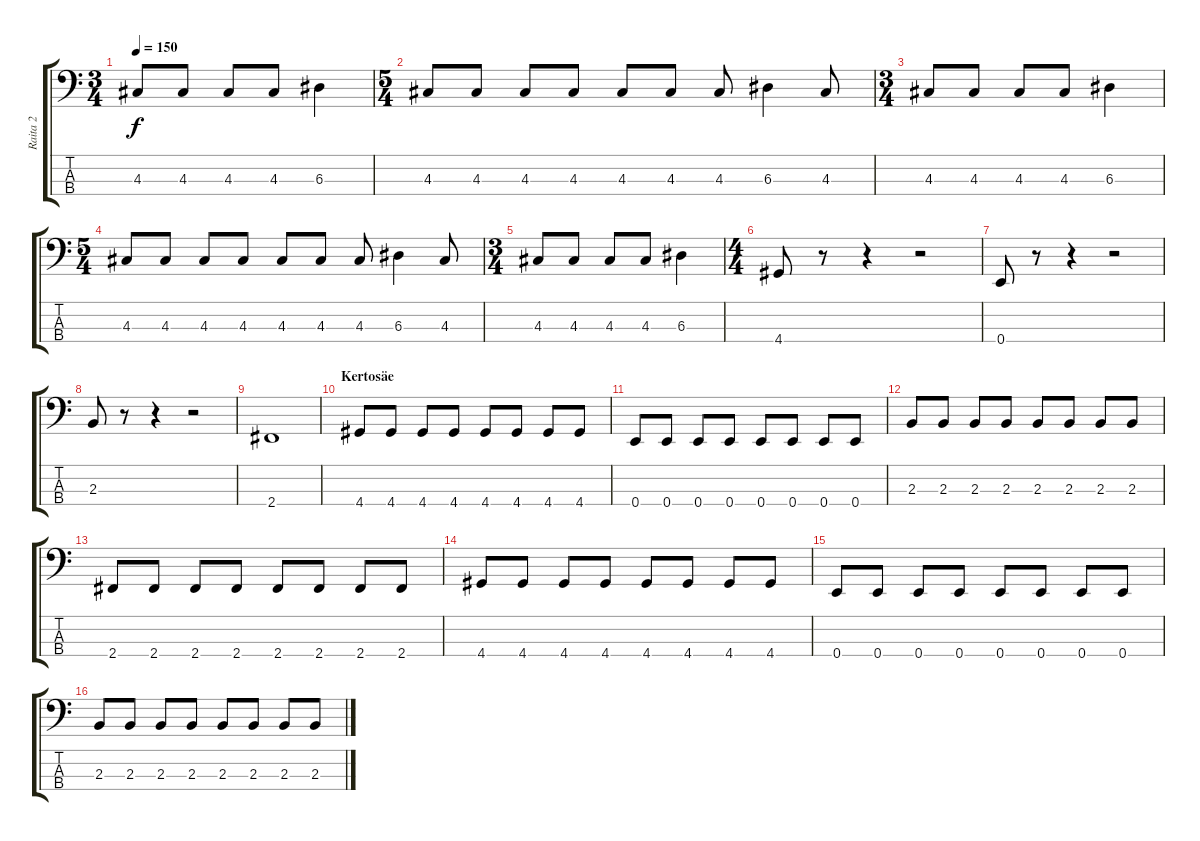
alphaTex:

\track ("Raita 2" "Raita 2") {instrument fretlessbass}
\staff {score tabs}
\tuning (G2 D2 A1 E1) {hide}
\ts (3 4)
\tempo 150
\clef f4
\ks c
4.3.8{dy f} 4.3.8 4.3.8 4.3.8 6.3.4 |
\ts (5 4)
4.3.8 4.3.8 4.3.8 4.3.8 4.3.8 4.3.8 4.3.8 6.3.4 4.3.8 |
\ts (3 4)
4.3.8 4.3.8 4.3.8 4.3.8 6.3.4 |
\ts (5 4)
4.3.8 4.3.8 4.3.8 4.3.8 4.3.8 4.3.8 4.3.8 6.3.4 4.3.8 |
\ts (3 4)
4.3.8 4.3.8 4.3.8 4.3.8 6.3.4 |
\ts (4 4)
4.4.8 r.8 r.4 r.2 |
0.4.8 r.8 r.4 r.2 |
2.3.8 r.8 r.4 r.2 |
2.4.1 |
\section ("" "Kertosäe")
4.4.8 4.4.8 4.4.8 4.4.8 4.4.8 4.4.8 4.4.8 4.4.8 |
0.4.8 0.4.8 0.4.8 0.4.8 0.4.8 0.4.8 0.4.8 0.4.8 |
2.3.8 2.3.8 2.3.8 2.3.8 2.3.8 2.3.8 2.3.8 2.3.8 |
2.4.8 2.4.8 2.4.8 2.4.8 2.4.8 2.4.8 2.4.8 2.4.8 |
4.4.8 4.4.8 4.4.8 4.4.8 4.4.8 4.4.8 4.4.8 4.4.8 |
0.4.8 0.4.8 0.4.8 0.4.8 0.4.8 0.4.8 0.4.8 0.4.8 |
2.3.8 2.3.8 2.3.8 2.3.8 2.3.8 2.3.8 2.3.8 2.3.8
